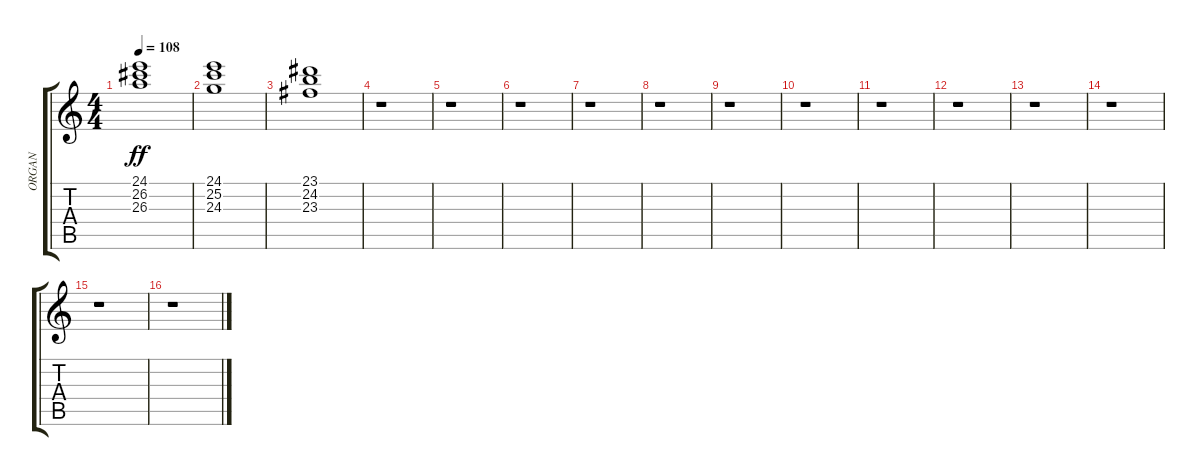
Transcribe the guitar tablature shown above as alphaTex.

\track ("ORGAN               " "ORGAN     ") {instrument percussiveorgan}
\staff {score tabs}
\tuning (E4 B3 G3 D3 A2 E2) {hide}
\ts (4 4)
\tempo 108
\clef g2
\ks c
(24.1 26.2 26.3).1{dy ff} |
(24.1 25.2 24.3).1 |
(23.1 24.2 23.3).1 |
r.1 |
r.1 |
r.1 |
r.1 |
r.1 |
r.1 |
r.1 |
r.1 |
r.1 |
r.1 |
r.1 |
r.1 |
r.1
